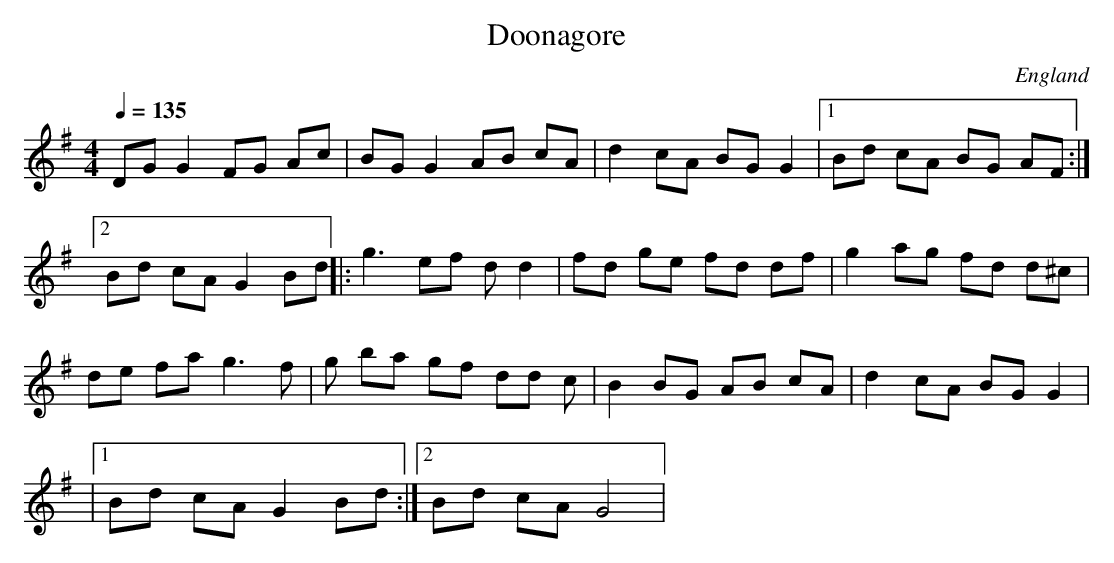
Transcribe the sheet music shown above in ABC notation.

X:1
T:Doonagore
O:England
M:4/4
L:1/8
Q:1/4=135
K:G
V:1
DG G2 FG Ac |BG G2 AB cA |d2 cA BG G2 |1 Bd cA BG AF :|2
Bd cA G2 Bd || |:g3 ef dd2 |fd ge fd df |g2 ag fd d^c |
de fa g3 f|g ba gf dd c|B2 BG AB cA |d2 cA BG G2 |
|1 Bd cA G2 Bd :|2 Bd cA G4 |
